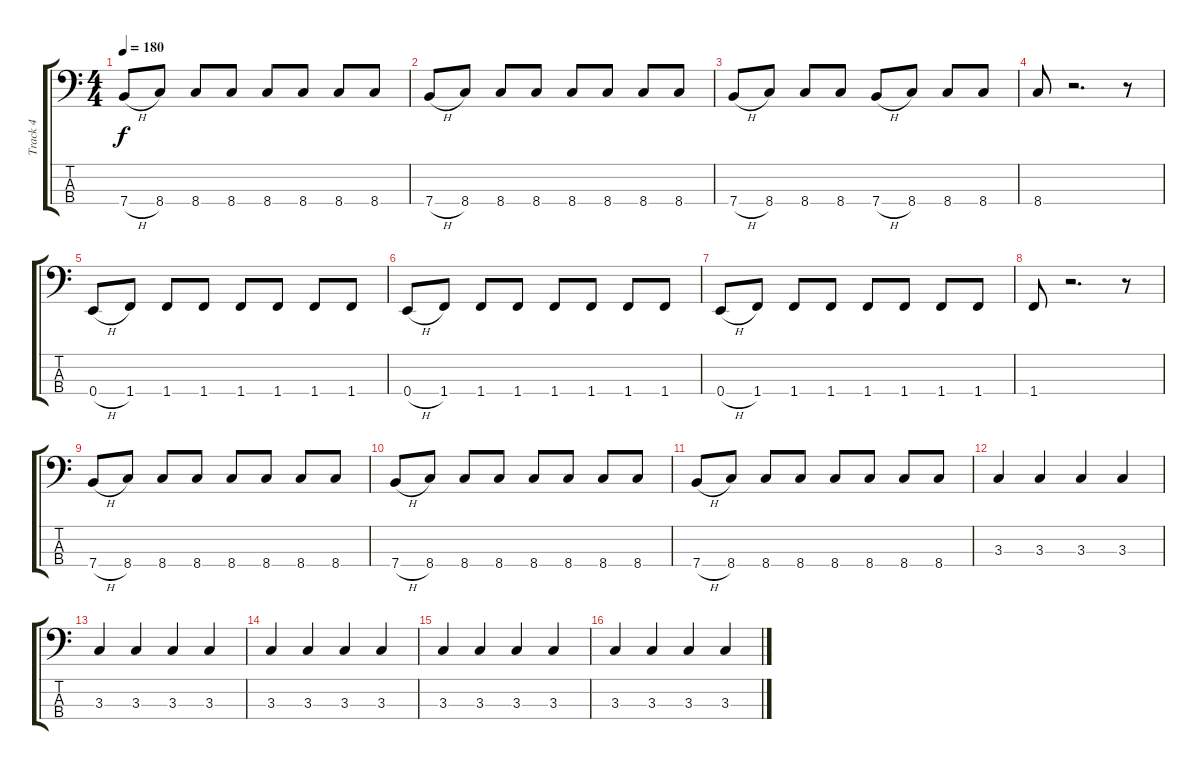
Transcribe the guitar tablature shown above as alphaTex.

\track ("Track 4" "Track 4") {instrument electricbassfinger}
\staff {score tabs}
\tuning (G2 D2 A1 E1) {hide}
\ts (4 4)
\tempo 180
\clef f4
\ks c
7.4{h}.8{dy f} 8.4.8 8.4.8 8.4.8 8.4.8 8.4.8 8.4.8 8.4.8 |
7.4{h}.8 8.4.8 8.4.8 8.4.8 8.4.8 8.4.8 8.4.8 8.4.8 |
7.4{h}.8 8.4.8 8.4.8 8.4.8 7.4{h}.8 8.4.8 8.4.8 8.4.8 |
8.4.8 r.2{d} r.8 |
0.4{h}.8 1.4.8 1.4.8 1.4.8 1.4.8 1.4.8 1.4.8 1.4.8 |
0.4{h}.8 1.4.8 1.4.8 1.4.8 1.4.8 1.4.8 1.4.8 1.4.8 |
0.4{h}.8 1.4.8 1.4.8 1.4.8 1.4.8 1.4.8 1.4.8 1.4.8 |
1.4.8 r.2{d} r.8 |
7.4{h}.8 8.4.8 8.4.8 8.4.8 8.4.8 8.4.8 8.4.8 8.4.8 |
7.4{h}.8 8.4.8 8.4.8 8.4.8 8.4.8 8.4.8 8.4.8 8.4.8 |
7.4{h}.8 8.4.8 8.4.8 8.4.8 8.4.8 8.4.8 8.4.8 8.4.8 |
3.3.4 3.3.4 3.3.4 3.3.4 |
3.3.4 3.3.4 3.3.4 3.3.4 |
3.3.4 3.3.4 3.3.4 3.3.4 |
3.3.4 3.3.4 3.3.4 3.3.4 |
3.3.4 3.3.4 3.3.4 3.3.4
